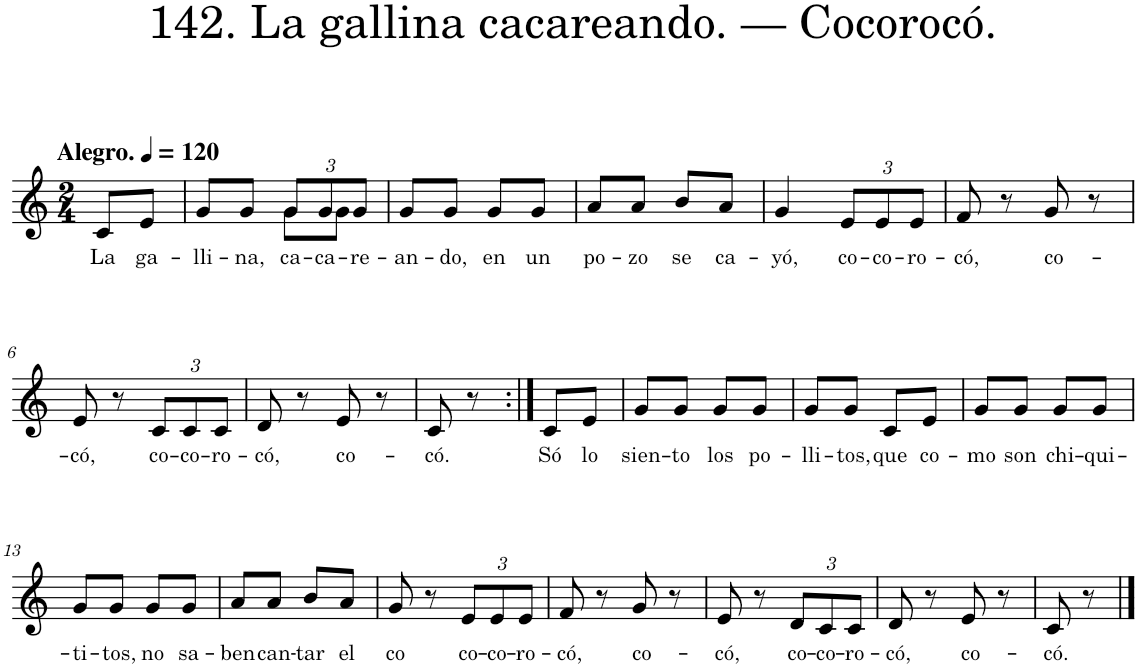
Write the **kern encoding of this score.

**kern	**text
*part1	*part1
*staff1	*staff1
*I"Piano	*
*I'Pno.	*
*clefG2	*
*k[]	*
*M2/4	*
*MM120	*
=	=
!LO:TX:a:B:t=Alegro.	!
!	!LO:LY:b
8c/L	La
!	!LO:LY:b
8e/J	ga-
=1	=1
!	!LO:LY:b
*^	*
8g/L	4ryy	-lli-
!	!	!LO:LY:b
8g/J	.	-na,
*Xbrackettup	*	*
!	!	!LO:LY:b
12g/L	8g\L	ca-
!	!	!LO:LY:b
12g/	.	-ca-
.	8g\J	.
!	!	!LO:LY:b
12g/J	.	-re-
*v	*v	*
=2	=2
!	!LO:LY:b
8g/L	-an-
!	!LO:LY:b
8g/J	-do,
!	!LO:LY:b
8g/L	en
!	!LO:LY:b
8g/J	un
=3	=3
!	!LO:LY:b
8a/L	po-
!	!LO:LY:b
8a/J	-zo
!	!LO:LY:b
8b/L	se
!	!LO:LY:b
8a/J	ca-
=4	=4
!	!LO:LY:b
4g/	-yó,
!	!LO:LY:b
12e/L	co-
!	!LO:LY:b
12e/	-co-
!	!LO:LY:b
12e/J	-ro-
=5	=5
!	!LO:LY:b
8f/	-có,
8r	.
!	!LO:LY:b
8g/	co-
8r	.
!!LO:LB:g=z
=6	=6
!	!LO:LY:b
8e/	-có,
8r	.
!	!LO:LY:b
12c/L	co-
!	!LO:LY:b
12c/	-co-
!	!LO:LY:b
12c/J	-ro-
=7	=7
!	!LO:LY:b
8d/	-có,
8r	.
!	!LO:LY:b
8e/	co-
8r	.
=8	=8
!	!LO:LY:b
8c/	-có.
8r	.
=9:|!	=9:|!
!	!LO:LY:b
8c/L	Só
!	!LO:LY:b
8e/J	lo
=10	=10
!	!LO:LY:b
8g/L	sien-
!	!LO:LY:b
8g/J	-to
!	!LO:LY:b
8g/L	los
!	!LO:LY:b
8g/J	po-
=11	=11
!	!LO:LY:b
8g/L	-lli-
!	!LO:LY:b
8g/J	-tos,
!	!LO:LY:b
8c/L	que
!	!LO:LY:b
8e/J	co-
=12	=12
!	!LO:LY:b
8g/L	-mo
!	!LO:LY:b
8g/J	son
!	!LO:LY:b
8g/L	chi-
!	!LO:LY:b
8g/J	-qui-
!!LO:LB:g=z
=13	=13
!	!LO:LY:b
8g/L	-ti-
!	!LO:LY:b
8g/J	-tos,
!	!LO:LY:b
8g/L	no
!	!LO:LY:b
8g/J	sa-
=14	=14
!	!LO:LY:b
8a/L	-ben
!	!LO:LY:b
8a/J	can-
!	!LO:LY:b
8b/L	-tar
!	!LO:LY:b
8a/J	el
=15	=15
!	!LO:LY:b
8g/	co
8r	.
!	!LO:LY:b
12e/L	co-
!	!LO:LY:b
12e/	-co-
!	!LO:LY:b
12e/J	-ro-
=16	=16
!	!LO:LY:b
8f/	-có,
8r	.
!	!LO:LY:b
8g/	co-
8r	.
=17	=17
!	!LO:LY:b
8e/	-có,
8r	.
!	!LO:LY:b
12d/L	co-
!	!LO:LY:b
12c/	-co-
!	!LO:LY:b
12c/J	-ro-
=18	=18
!	!LO:LY:b
8d/	-có,
8r	.
!	!LO:LY:b
8e/	co-
8r	.
=19	=19
!	!LO:LY:b
8c/	-có.
8r	.
==	==
*-	*-
